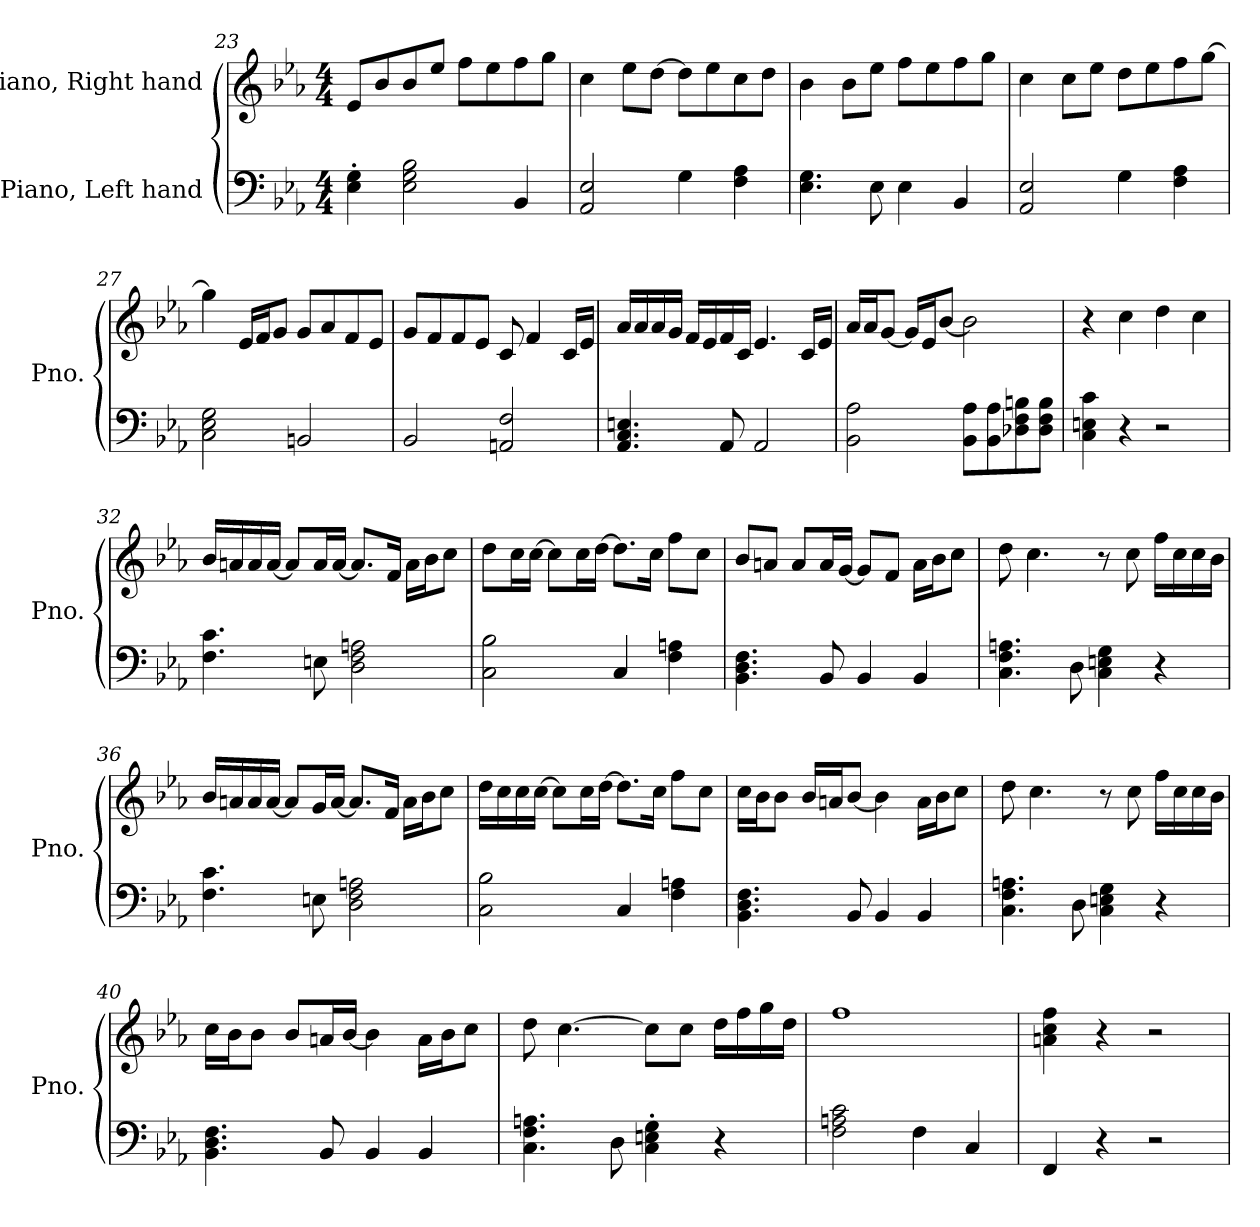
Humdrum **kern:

**kern	**kern
*part2	*part1
*staff2	*staff1
*I"Piano, Left hand	*I"Piano, Right hand
*I'Pno.	*I'Pno.
!!LO:PB:g=z
*clefF4	*clefG2
*k[b-e-a-]	*k[b-e-a-]
*M4/4	*M4/4
=23	=23
4E-\' 4G\'	8e-/L
.	8b-/
2E-\ 2G\ 2B-\	8b-/
.	8ee-/J
.	8ff\L
.	8ee-\
4BB-/	8ff\
.	8gg\J
=24	=24
2AA-/ 2E-/	4cc\
.	8ee-\L
.	[8dd\J
4G\	8dd\L]
.	8ee-\
4F\ 4A-\	8cc\
.	8dd\J
=25	=25
4.E-\ 4.G\	4b-\
.	8b-\L
8E-\	8ee-\J
4E-\	8ff\L
.	8ee-\
4BB-/	8ff\
.	8gg\J
=26	=26
2AA-/ 2E-/	4cc\
.	8cc\L
.	8ee-\J
4G\	8dd\L
.	8ee-\
4F\ 4A-\	8ff\
.	[8gg\J
=27	=27
2C\ 2E-\ 2G\	4gg\]
.	16e-/LL
.	16f/J
.	8g/J
2BBn/	8g/L
.	8a-/
.	8f/
.	8e-/J
!!LO:LB:g=z
=28	=28
2BB-/	8g/L
.	8f/
.	8f/
.	8e-/J
2AAn/ 2F/	8c/
.	4f/
.	16c/LL
.	16e-/JJ
=29	=29
4.AA-/ 4.C/ 4.En/	16a-/LL
.	16a-/
.	16a-/
.	16g/JJ
.	16f/LL
.	16e-/
8AA-/	16f/
.	16c/JJ
2AA-/	4.e-/
.	16c/LL
.	16e-/JJ
=30	=30
2BB-\ 2A-\	16a-/LL
.	16a-/J
.	[8g/J
.	16g/LL]
.	16e-/J
.	[8b-/J
8BB-\ 8A-\L	2b-\]
8BB-\ 8A-\	.
8D-X\ 8F\ 8Bn\	.
8D-\ 8F\ 8B\J	.
=31	=31
4C\ 4En\ 4c\	4r
4r	4cc\
2r	4dd\
.	4cc\
!!LO:LB:g=z
=32	=32
4.F\ 4.c\	16b-/LL
.	16an/
.	16a/
.	[16a/JJ
.	8a/L]
8En\	16a/L
.	[16a/JJ
2D\ 2F\ 2An\	8.a/L]
.	16f/Jk
.	16a\LL
.	16b-\J
.	8cc\J
=33	=33
2C\ 2B-\	8dd\L
.	16cc\L
.	[16cc\JJ
.	8cc\L]
.	16cc\L
.	[16dd\JJ
4C/	8.dd\L]
.	16cc\Jk
4F\ 4An\	8ff\L
.	8cc\J
=34	=34
4.BB-\ 4.D\ 4.F\	8b-/L
.	8an/J
.	8a/L
8BB-/	16a/L
.	[16g/JJ
4BB-/	8g/L]
.	8f/J
4BB-/	16a\LL
.	16b-\J
.	8cc\J
!!LO:LB:g=z
=35	=35
4.C\ 4.F\ 4.An\	8dd\
.	4.cc\
8D\	.
4C\ 4En\ 4G\	8r
.	8cc\
4r	16ff\LL
.	16cc\
.	16cc\
.	16b-\JJ
=36	=36
4.F\ 4.c\	16b-/LL
.	16an/
.	16a/
.	[16a/JJ
.	8a/L]
8En\	16g/L
.	[16a/JJ
2D\ 2F\ 2An\	8.a/L]
.	16f/Jk
.	16a\LL
.	16b-\J
.	8cc\J
=37	=37
2C\ 2B-\	16dd\LL
.	16cc\
.	16cc\
.	[16cc\JJ
.	8cc\L]
.	16cc\L
.	[16dd\JJ
4C/	8.dd\L]
.	16cc\Jk
4F\ 4An\	8ff\L
.	8cc\J
!!LO:LB:g=z
=38	=38
4.BB-\ 4.D\ 4.F\	16cc\LL
.	16b-\J
.	8b-\J
.	16b-/LL
.	16an/J
8BB-/	[8b-/J
4BB-/	4b-\]
4BB-/	16a\LL
.	16b-\J
.	8cc\J
=39	=39
4.C\ 4.F\ 4.An\	8dd\
.	4.cc\
8D\	.
4C\ 4En\ 4G\	8r
.	8cc\
4r	16ff\LL
.	16cc\
.	16cc\
.	16b-\JJ
=40	=40
4.BB-\ 4.D\ 4.F\	16cc\LL
.	16b-\J
.	8b-\J
.	8b-/L
8BB-/	16an/L
.	[16b-/JJ
4BB-/	4b-\]
4BB-/	16a\LL
.	16b-\J
.	8cc\J
=41	=41
4.C\ 4.F\ 4.An\	8dd\
.	[4.cc\
8D\	.
4C\' 4En\' 4G\'	8cc\L]
.	8cc\J
4r	16dd\LL
.	16ff\
.	16gg\
.	16dd\JJ
!!LO:LB:g=z
=42	=42
2F\ 2An\ 2c\	1ff
4F\	.
4C/	.
=43	=43
4FF/	4an\ 4cc\ 4ff\
4r	4r
2r	2r
=	=
*-	*-
